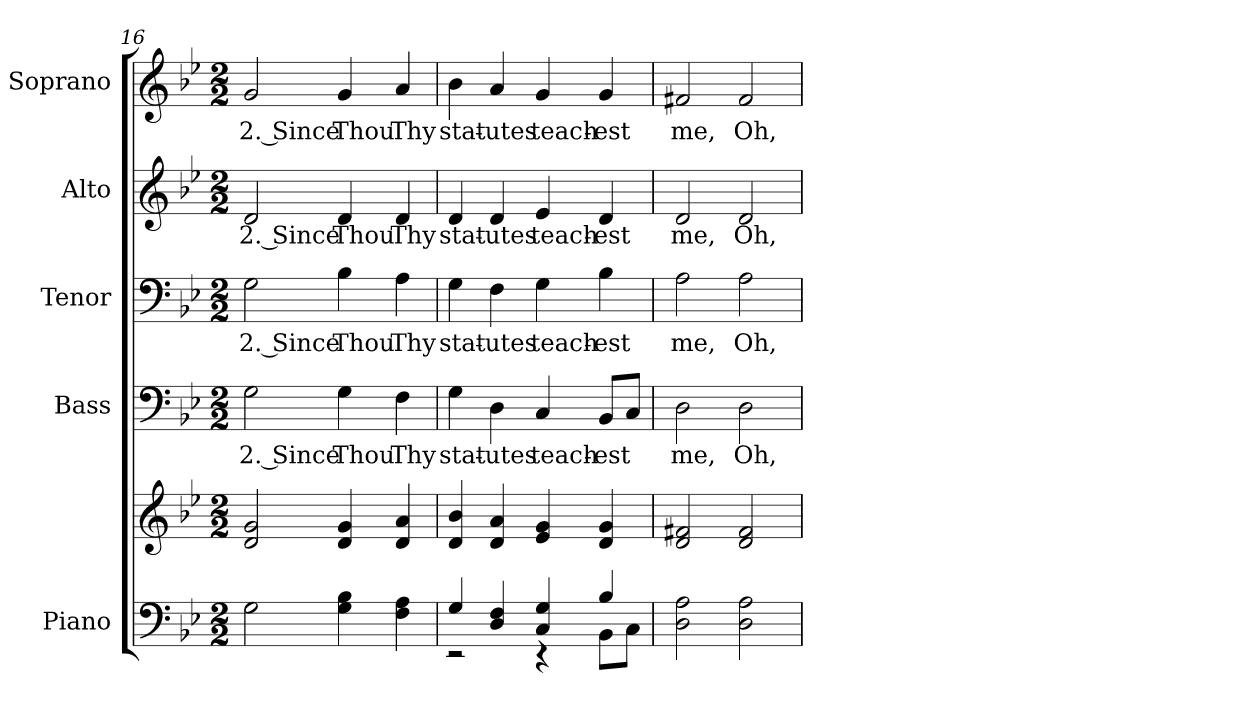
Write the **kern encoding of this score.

**kern	**kern	**kern	**text	**kern	**text	**kern	**text	**kern	**text
*part5	*part5	*part4	*part4	*part3	*part3	*part2	*part2	*part1	*part1
*staff6	*staff5	*staff4	*staff4	*staff3	*staff3	*staff2	*staff2	*staff1	*staff1
*I"Piano	*	*I"Bass	*	*I"Tenor	*	*I"Alto	*	*I"Soprano	*
*I'Pno.	*	*I'B.	*	*I'T.	*	*I'A.	*	*I'S.	*
*clefF4	*clefG2	*clefF4	*	*clefF4	*	*clefG2	*	*clefG2	*
*k[b-e-]	*k[b-e-]	*k[b-e-]	*	*k[b-e-]	*	*k[b-e-]	*	*k[b-e-]	*
*g:	*g:	*g:	*	*g:	*	*g:	*	*g:	*
*M2/2	*M2/2	*M2/2	*	*M2/2	*	*M2/2	*	*M2/2	*
=16	=16	=16	=16	=16	=16	=16	=16	=16	=16
!	!	!	!LO:LY:b:color=#000000	!	!	!	!	!	!
!	!	!	!	!	!LO:LY:b:color=#000000	!	!	!	!
!	!	!	!	!	!	!	!LO:LY:b:color=#000000	!	!
!	!	!	!	!	!	!	!	!	!LO:LY:b:color=#000000
2Gi\	2di/ 2gi	2Gi\	2. Since	2Gi\	2. Since	2di/	2. Since	2gi/	2. Since
!	!	!	!LO:LY:b:color=#000000	!	!	!	!	!	!
!	!	!	!	!	!LO:LY:b:color=#000000	!	!	!	!
!	!	!	!	!	!	!	!LO:LY:b:color=#000000	!	!
!	!	!	!	!	!	!	!	!	!LO:LY:b:color=#000000
4Gi\ 4B-i	4di/ 4gi	4Gi\	Thou	4B-i\	Thou	4di/	Thou	4gi/	Thou
!	!	!	!LO:LY:b:color=#000000	!	!	!	!	!	!
!	!	!	!	!	!LO:LY:b:color=#000000	!	!	!	!
!	!	!	!	!	!	!	!LO:LY:b:color=#000000	!	!
!	!	!	!	!	!	!	!	!	!LO:LY:b:color=#000000
4Fi\ 4Ai	4di/ 4ai	4Fi\	Thy	4Ai\	Thy	4di/	Thy	4ai/	Thy
=17	=17	=17	=17	=17	=17	=17	=17	=17	=17
*^	*	*	*	*	*	*	*	*	*
!	!	!	!	!LO:LY:b:color=#000000	!	!	!	!	!	!
!	!	!	!	!	!	!LO:LY:b:color=#000000	!	!	!	!
!	!	!	!	!	!	!	!	!LO:LY:b:color=#000000	!	!
!	!	!	!	!	!	!	!	!	!	!LO:LY:b:color=#000000
4Gi/	2r	4di/ 4b-i	4Gi\	stat-	4Gi\	stat-	4di/	stat-	4b-i\	stat-
!	!	!	!	!LO:LY:b:color=#000000	!	!	!	!	!	!
!	!	!	!	!	!	!LO:LY:b:color=#000000	!	!	!	!
!	!	!	!	!	!	!	!	!LO:LY:b:color=#000000	!	!
!	!	!	!	!	!	!	!	!	!	!LO:LY:b:color=#000000
4Di/ 4Fi	.	4di/ 4ai	4Di\	-utes	4Fi\	-utes	4di/	-utes	4ai/	-utes
!	!	!	!	!LO:LY:b:color=#000000	!	!	!	!	!	!
!	!	!	!	!	!	!LO:LY:b:color=#000000	!	!	!	!
!	!	!	!	!	!	!	!	!LO:LY:b:color=#000000	!	!
!	!	!	!	!	!	!	!	!	!	!LO:LY:b:color=#000000
4Ci/ 4Gi	4r	4e-i/ 4gi	4Ci/	teach-	4Gi\	teach-	4e-i/	teach-	4gi/	teach-
!	!	!	!	!LO:LY:b:color=#000000	!	!	!	!	!	!
!	!	!	!	!	!	!LO:LY:b:color=#000000	!	!	!	!
!	!	!	!	!	!	!	!	!LO:LY:b:color=#000000	!	!
!	!	!	!	!	!	!	!	!	!	!LO:LY:b:color=#000000
4B-i/	8BB-i\L	4di/ 4gi	8BB-i/L	-est	4B-i\	-est	4di/	-est	4gi/	-est
.	8Ci\J	.	8Ci/J	.	.	.	.	.	.	.
*v	*v	*	*	*	*	*	*	*	*	*
=18	=18	=18	=18	=18	=18	=18	=18	=18	=18
*^	*	*	*	*	*	*	*	*	*
!	!	!	!	!LO:LY:b:color=#000000	!	!	!	!	!	!
*v	*v	*	*	*	*	*	*	*	*	*
*^	*	*	*	*	*	*	*	*	*
!	!	!	!	!	!	!LO:LY:b:color=#000000	!	!	!	!
*v	*v	*	*	*	*	*	*	*	*	*
*^	*	*	*	*	*	*	*	*	*
!	!	!	!	!	!	!	!	!LO:LY:b:color=#000000	!	!
*v	*v	*	*	*	*	*	*	*	*	*
*^	*	*	*	*	*	*	*	*	*
!	!	!	!	!	!	!	!	!	!	!LO:LY:b:color=#000000
*v	*v	*	*	*	*	*	*	*	*	*
2Di\ 2Ai	2di/ 2f#Xi	2Di\	me,	2Ai\	me,	2di/	me,	2f#Xi/	me,
!	!	!	!LO:LY:b:color=#000000	!	!	!	!	!	!
!	!	!	!	!	!LO:LY:b:color=#000000	!	!	!	!
!	!	!	!	!	!	!	!LO:LY:b:color=#000000	!	!
!	!	!	!	!	!	!	!	!	!LO:LY:b:color=#000000
2Di\ 2Ai	2di/ 2f#i	2Di\	Oh,	2Ai\	Oh,	2di/	Oh,	2f#i/	Oh,
=	=	=	=	=	=	=	=	=	=
*-	*-	*-	*-	*-	*-	*-	*-	*-	*-
